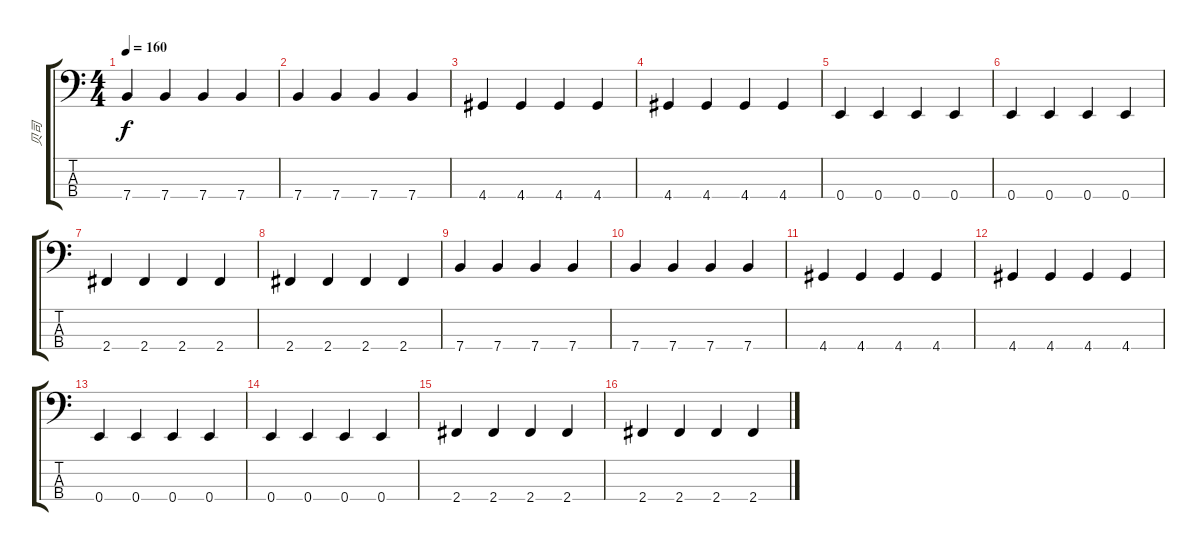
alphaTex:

\track ("贝司" "贝司") {instrument electricbassfinger}
\staff {score tabs}
\tuning (G2 D2 A1 E1) {hide}
\ts (4 4)
\tempo 160
\clef f4
\ks c
7.4.4{dy f} 7.4.4 7.4.4 7.4.4 |
7.4.4 7.4.4 7.4.4 7.4.4 |
4.4.4 4.4.4 4.4.4 4.4.4 |
4.4.4 4.4.4 4.4.4 4.4.4 |
0.4.4 0.4.4 0.4.4 0.4.4 |
0.4.4 0.4.4 0.4.4 0.4.4 |
2.4.4 2.4.4 2.4.4 2.4.4 |
2.4.4 2.4.4 2.4.4 2.4.4 |
7.4.4 7.4.4 7.4.4 7.4.4 |
7.4.4 7.4.4 7.4.4 7.4.4 |
4.4.4 4.4.4 4.4.4 4.4.4 |
4.4.4 4.4.4 4.4.4 4.4.4 |
0.4.4 0.4.4 0.4.4 0.4.4 |
0.4.4 0.4.4 0.4.4 0.4.4 |
2.4.4 2.4.4 2.4.4 2.4.4 |
2.4.4 2.4.4 2.4.4 2.4.4
